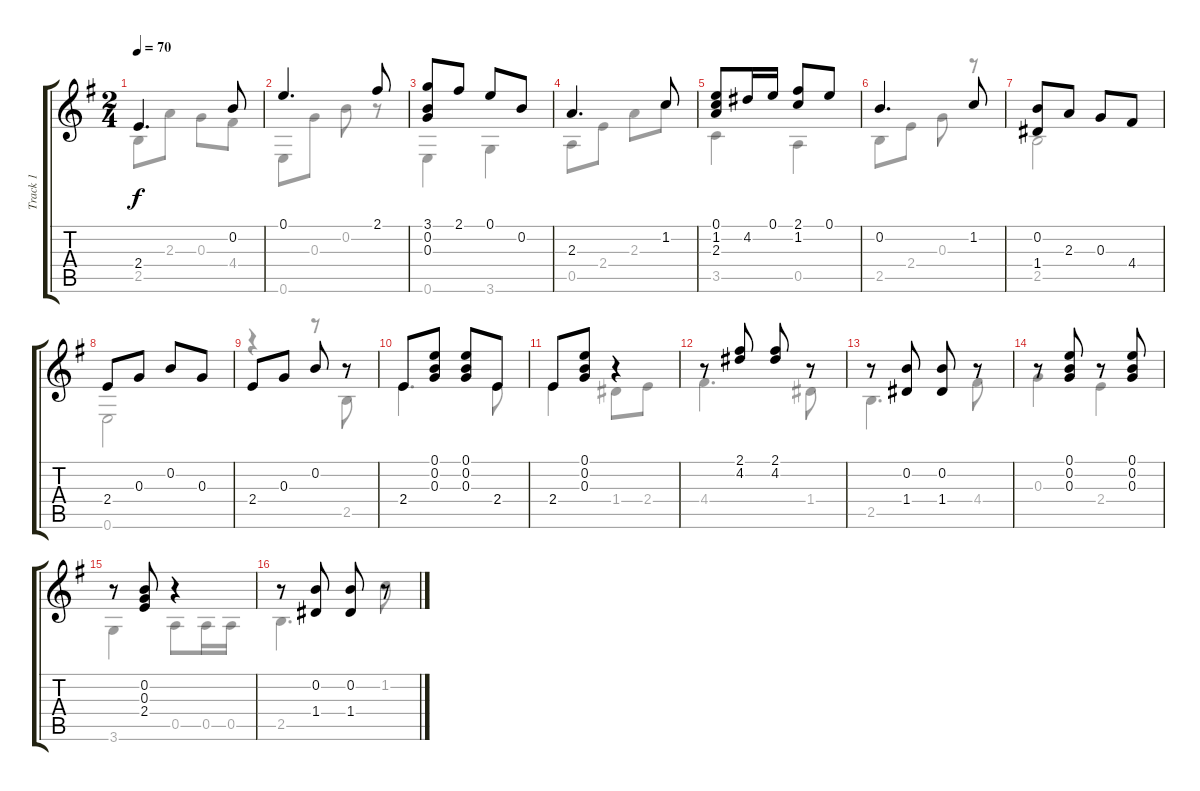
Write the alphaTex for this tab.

\track ("Track 1" "Track 1") {instrument acousticguitarnylon}
\staff {score tabs}
\tuning (E4 B3 G3 D3 A2 E2) {hide}
\voice
\ts (2 4)
\tempo 70
\clef g2
\ks g
2.4.4{d dy f} 0.2.8{beam Up} |
0.1.4{d beam Up} 2.1.8{beam Up} |
(3.1 0.2 0.3).8{beam Up} 2.1.8{beam Up} 0.1.8{beam Up} 0.2.8{beam Up} |
2.3.4{d} 1.2.8{beam Up} |
(0.1 1.2 2.3).8{beam Up} 4.2.16{beam Up} 0.1.16{beam Up} (2.1 1.2).8{beam Up} 0.1.8{beam Up} |
0.2.4{d beam Up} 1.2.8{beam Up} |
(0.2 1.4).8 2.3.8 0.3.8 4.4.8 |
2.4.8 0.3.8 0.2.8 0.3.8 |
2.4.8 0.3.8 0.2.8 r.8 |
2.4.8 (0.1 0.2 0.3).8 (0.1 0.2 0.3).8 2.4.8 |
2.4.8 (0.1 0.2 0.3).8 r.4 |
r.8 (2.1 4.2).8 (2.1 4.2).8 r.8 |
r.8 (0.2 1.4).8 (0.2 1.4).8 r.8 |
r.8 (0.1 0.2 0.3).8 r.8 (0.1 0.2 0.3).8 |
r.8 (0.2 0.3 2.4).8 r.4 |
r.8 (0.2 1.4).8 (0.2 1.4).8 r.8
\voice
\clef g2
\ottava regular
\simile none
\ks g
2.5.8{dy f} 2.3.8 0.3.8 4.4.8 |
0.6.8 0.3.8 0.2.8 r.8 |
0.6.4 3.6.4 |
0.5.8 2.4.8 2.3.8 1.2.8 |
3.5.4 0.5.4 |
2.5.8 2.4.8 0.3.8 r.8 |
2.5.2 |
0.6.2 |
r.4 r.8 2.5.8 |
2.4.4{d} 2.4.8 |
2.4.4 1.4.8 2.4.8 |
4.4.4{d} 1.4.8 |
2.5.4{d} 4.4.8 |
0.3.4 2.4.4 |
3.6.4 0.5.8 0.5.16 0.5.16 |
2.5.4{d} 1.2.8
